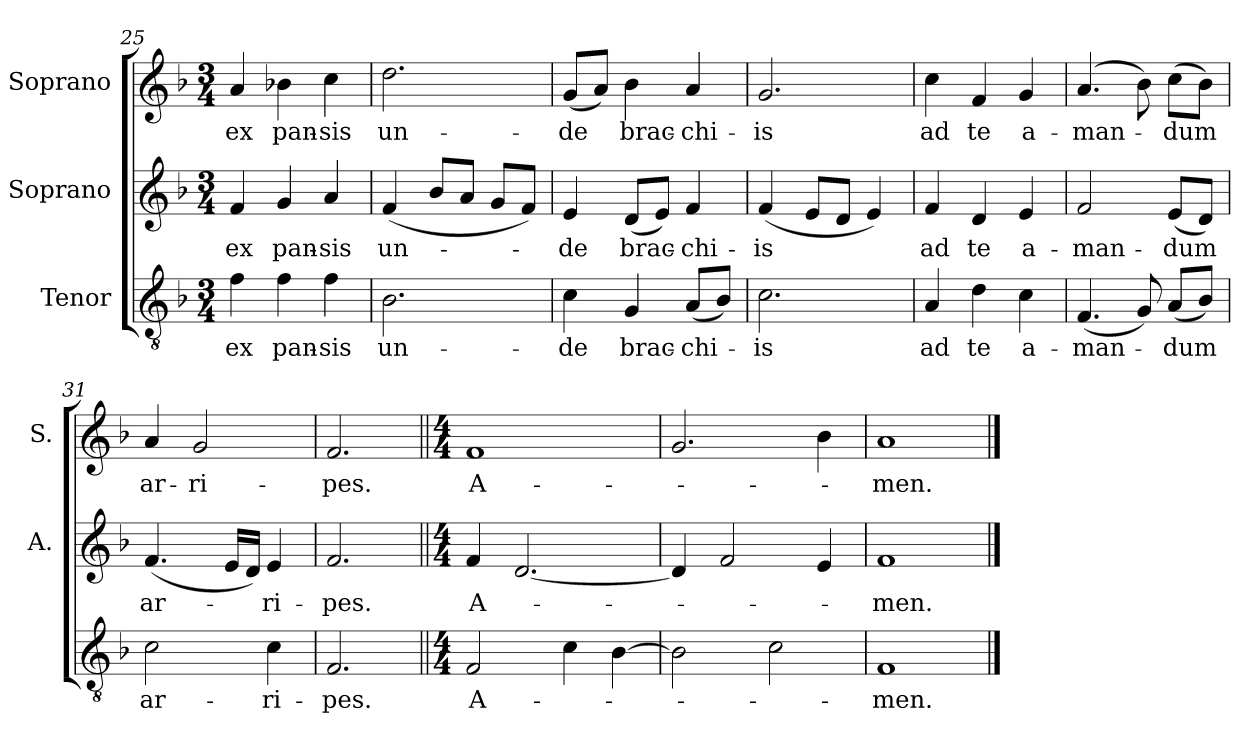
**kern	**text	**kern	**text	**kern	**text
*part3	*part3	*part2	*part2	*part1	*part1
*staff3	*staff3	*staff2	*staff2	*staff1	*staff1
*I"Tenor	*	*I"Soprano	*	*I"Soprano	*
*	*	*I'A.	*	*I'S.	*
*clefGv2	*	*clefG2	*	*clefG2	*
*ITrd7c12	*	*	*	*	*
*k[b-]	*	*k[b-]	*	*k[b-]	*
*F:	*	*F:	*	*F:	*
*M3/4	*	*M3/4	*	*M3/4	*
=25	=25	=25	=25	=25	=25
!	!LO:LY:b:color=#000000	!	!	!	!
!	!	!	!LO:LY:b:color=#000000	!	!
!	!	!	!	!	!LO:LY:b:color=#000000
4Fi\	ex	4fi/	ex	4ai/	ex
!	!LO:LY:b:color=#000000	!	!	!	!
!	!	!	!LO:LY:b:color=#000000	!	!
!	!	!	!	!	!LO:LY:b:color=#000000
4Fi\	pan-	4gi/	pan-	4b-Xi\	pan-
!	!LO:LY:b:color=#000000	!	!	!	!
!	!	!	!LO:LY:b:color=#000000	!	!
!	!	!	!	!	!LO:LY:b:color=#000000
4Fi\	-sis	4ai/	-sis	4cci\	-sis
=26	=26	=26	=26	=26	=26
!	!LO:LY:b:color=#000000	!	!	!	!
!	!	!	!LO:LY:b:color=#000000	!	!
!	!	!	!	!	!LO:LY:b:color=#000000
2.BB-i\	un-	(4fi/	un-	2.ddi\	un-
.	.	8b-i/L	.	.	.
.	.	8ai/J	.	.	.
.	.	8gi/L	.	.	.
.	.	8fi/J)	.	.	.
!!LO:LB:g=z
=27	=27	=27	=27	=27	=27
!	!LO:LY:b:color=#000000	!	!	!	!
!	!	!	!LO:LY:b:color=#000000	!	!
!	!	!	!	!	!LO:LY:b:color=#000000
4Ci\	-de	4ei/	-de	(8gi/L	-de
.	.	.	.	8ai/J)	.
!	!LO:LY:b:color=#000000	!	!	!	!
!	!	!	!LO:LY:b:color=#000000	!	!
!	!	!	!	!	!LO:LY:b:color=#000000
4GGi/	brac-	(8di/L	brac-	4b-i\	brac-
.	.	8ei/J)	.	.	.
!	!LO:LY:b:color=#000000	!	!	!	!
!	!	!	!LO:LY:b:color=#000000	!	!
!	!	!	!	!	!LO:LY:b:color=#000000
(8AAi/L	-chi-	4fi/	-chi-	4ai/	-chi-
8BB-i/J)	.	.	.	.	.
=28	=28	=28	=28	=28	=28
!	!LO:LY:b:color=#000000	!	!	!	!
!	!	!	!LO:LY:b:color=#000000	!	!
!	!	!	!	!	!LO:LY:b:color=#000000
2.Ci\	-is	(4fi/	-is	2.gi/	-is
.	.	8ei/L	.	.	.
.	.	8di/J	.	.	.
.	.	4ei/)	.	.	.
=29	=29	=29	=29	=29	=29
!	!LO:LY:b:color=#000000	!	!	!	!
!	!	!	!LO:LY:b:color=#000000	!	!
!	!	!	!	!	!LO:LY:b:color=#000000
4AAi/	ad	4fi/	ad	4cci\	ad
!	!LO:LY:b:color=#000000	!	!	!	!
!	!	!	!LO:LY:b:color=#000000	!	!
!	!	!	!	!	!LO:LY:b:color=#000000
4Di\	te	4di/	te	4fi/	te
!	!LO:LY:b:color=#000000	!	!	!	!
!	!	!	!LO:LY:b:color=#000000	!	!
!	!	!	!	!	!LO:LY:b:color=#000000
4Ci\	a-	4ei/	a-	4gi/	a-
=30	=30	=30	=30	=30	=30
!	!LO:LY:b:color=#000000	!	!	!	!
!	!	!	!LO:LY:b:color=#000000	!	!
!	!	!	!	!	!LO:LY:b:color=#000000
(4.FFi/	-man-	2fi/	-man-	(4.ai/	-man-
8GGi/)	.	.	.	8b-i\)	.
!	!LO:LY:b:color=#000000	!	!	!	!
!	!	!	!LO:LY:b:color=#000000	!	!
!	!	!	!	!	!LO:LY:b:color=#000000
(8AAi/L	-dum	(8ei/L	-dum	(8cci\L	-dum
8BB-i/J)	.	8di/J)	.	8b-i\J)	.
=31	=31	=31	=31	=31	=31
!	!LO:LY:b:color=#000000	!	!	!	!
!	!	!	!LO:LY:b:color=#000000	!	!
!	!	!	!	!	!LO:LY:b:color=#000000
2Ci\	ar-	(4.fi/	ar-	4ai/	ar-
!	!	!	!	!	!LO:LY:b:color=#000000
.	.	.	.	2gi/	-ri-
.	.	16ei/LL	.	.	.
.	.	16di/JJ)	.	.	.
!	!LO:LY:b:color=#000000	!	!	!	!
!	!	!	!LO:LY:b:color=#000000	!	!
4Ci\	-ri-	4ei/	-ri-	.	.
=32	=32	=32	=32	=32	=32
!	!LO:LY:b:color=#000000	!	!	!	!
!	!	!	!LO:LY:b:color=#000000	!	!
!	!	!	!	!	!LO:LY:b:color=#000000
2.FFi/	-pes.	2.fi/	-pes.	2.fi/	-pes.
=33||	=33||	=33||	=33||	=33||	=33||
*M4/4	*	*M4/4	*	*M4/4	*
!	!LO:LY:b:color=#000000	!	!	!	!
!	!	!	!LO:LY:b:color=#000000	!	!
!	!	!	!	!	!LO:LY:b:color=#000000
2FFi/	A-	4fi/	A-	1fi	A-
.	.	[2.di/	.	.	.
4Ci\	.	.	.	.	.
[4BB-i\	.	.	.	.	.
=34	=34	=34	=34	=34	=34
2BB-i\]	.	4di/]	.	2.gi/	.
.	.	2fi/	.	.	.
2Ci\	.	.	.	.	.
.	.	4ei/	.	4b-i\	.
=35	=35	=35	=35	=35	=35
!	!LO:LY:b:color=#000000	!	!	!	!
!	!	!	!LO:LY:b:color=#000000	!	!
!	!	!	!	!	!LO:LY:b:color=#000000
1FFi	-men.	1fi	-men.	1ai	-men.
==	==	==	==	==	==
*-	*-	*-	*-	*-	*-
